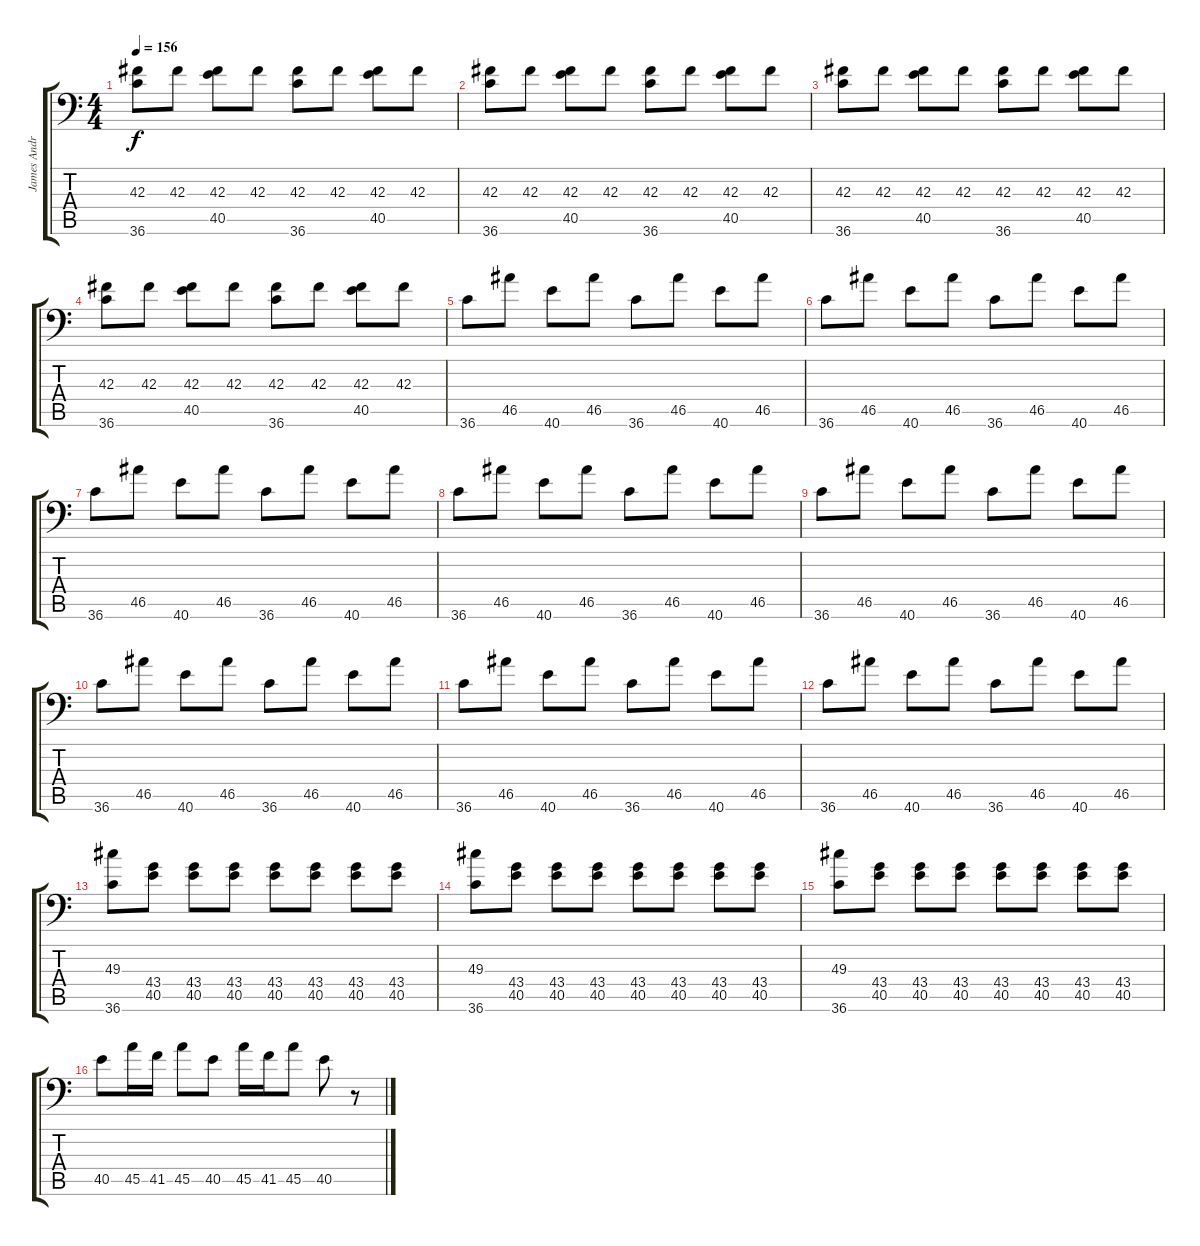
\track ("James Andrews" "James Andr") {instrument acousticgrandpiano}
\staff {score tabs}
\tuning (C-1 C-1 C-1 C-1 C-1 C-1) {hide}
\ts (4 4)
\tempo 156
\clef f4
\ks c
(42.3 36.6).8{dy f} 42.3.8 (42.3 40.5).8 42.3.8 (42.3 36.6).8 42.3.8 (42.3 40.5).8 42.3.8 |
(42.3 36.6).8 42.3.8 (42.3 40.5).8 42.3.8 (42.3 36.6).8 42.3.8 (42.3 40.5).8 42.3.8 |
(42.3 36.6).8 42.3.8 (42.3 40.5).8 42.3.8 (42.3 36.6).8 42.3.8 (42.3 40.5).8 42.3.8 |
(42.3 36.6).8 42.3.8 (42.3 40.5).8 42.3.8 (42.3 36.6).8 42.3.8 (42.3 40.5).8 42.3.8 |
36.6.8 46.5.8 40.6.8 46.5.8 36.6.8 46.5.8 40.6.8 46.5.8 |
36.6.8 46.5.8 40.6.8 46.5.8 36.6.8 46.5.8 40.6.8 46.5.8 |
36.6.8 46.5.8 40.6.8 46.5.8 36.6.8 46.5.8 40.6.8 46.5.8 |
36.6.8 46.5.8 40.6.8 46.5.8 36.6.8 46.5.8 40.6.8 46.5.8 |
36.6.8 46.5.8 40.6.8 46.5.8 36.6.8 46.5.8 40.6.8 46.5.8 |
36.6.8 46.5.8 40.6.8 46.5.8 36.6.8 46.5.8 40.6.8 46.5.8 |
36.6.8 46.5.8 40.6.8 46.5.8 36.6.8 46.5.8 40.6.8 46.5.8 |
36.6.8 46.5.8 40.6.8 46.5.8 36.6.8 46.5.8 40.6.8 46.5.8 |
(49.3 36.6).8 (43.4 40.5).8 (43.4 40.5).8 (43.4 40.5).8 (43.4 40.5).8 (43.4 40.5).8 (43.4 40.5).8 (43.4 40.5).8 |
(49.3 36.6).8 (43.4 40.5).8 (43.4 40.5).8 (43.4 40.5).8 (43.4 40.5).8 (43.4 40.5).8 (43.4 40.5).8 (43.4 40.5).8 |
(49.3 36.6).8 (43.4 40.5).8 (43.4 40.5).8 (43.4 40.5).8 (43.4 40.5).8 (43.4 40.5).8 (43.4 40.5).8 (43.4 40.5).8 |
40.5.8 45.5.16 41.5.16 45.5.8 40.5.8 45.5.16 41.5.16 45.5.8 40.5.8 r.8
